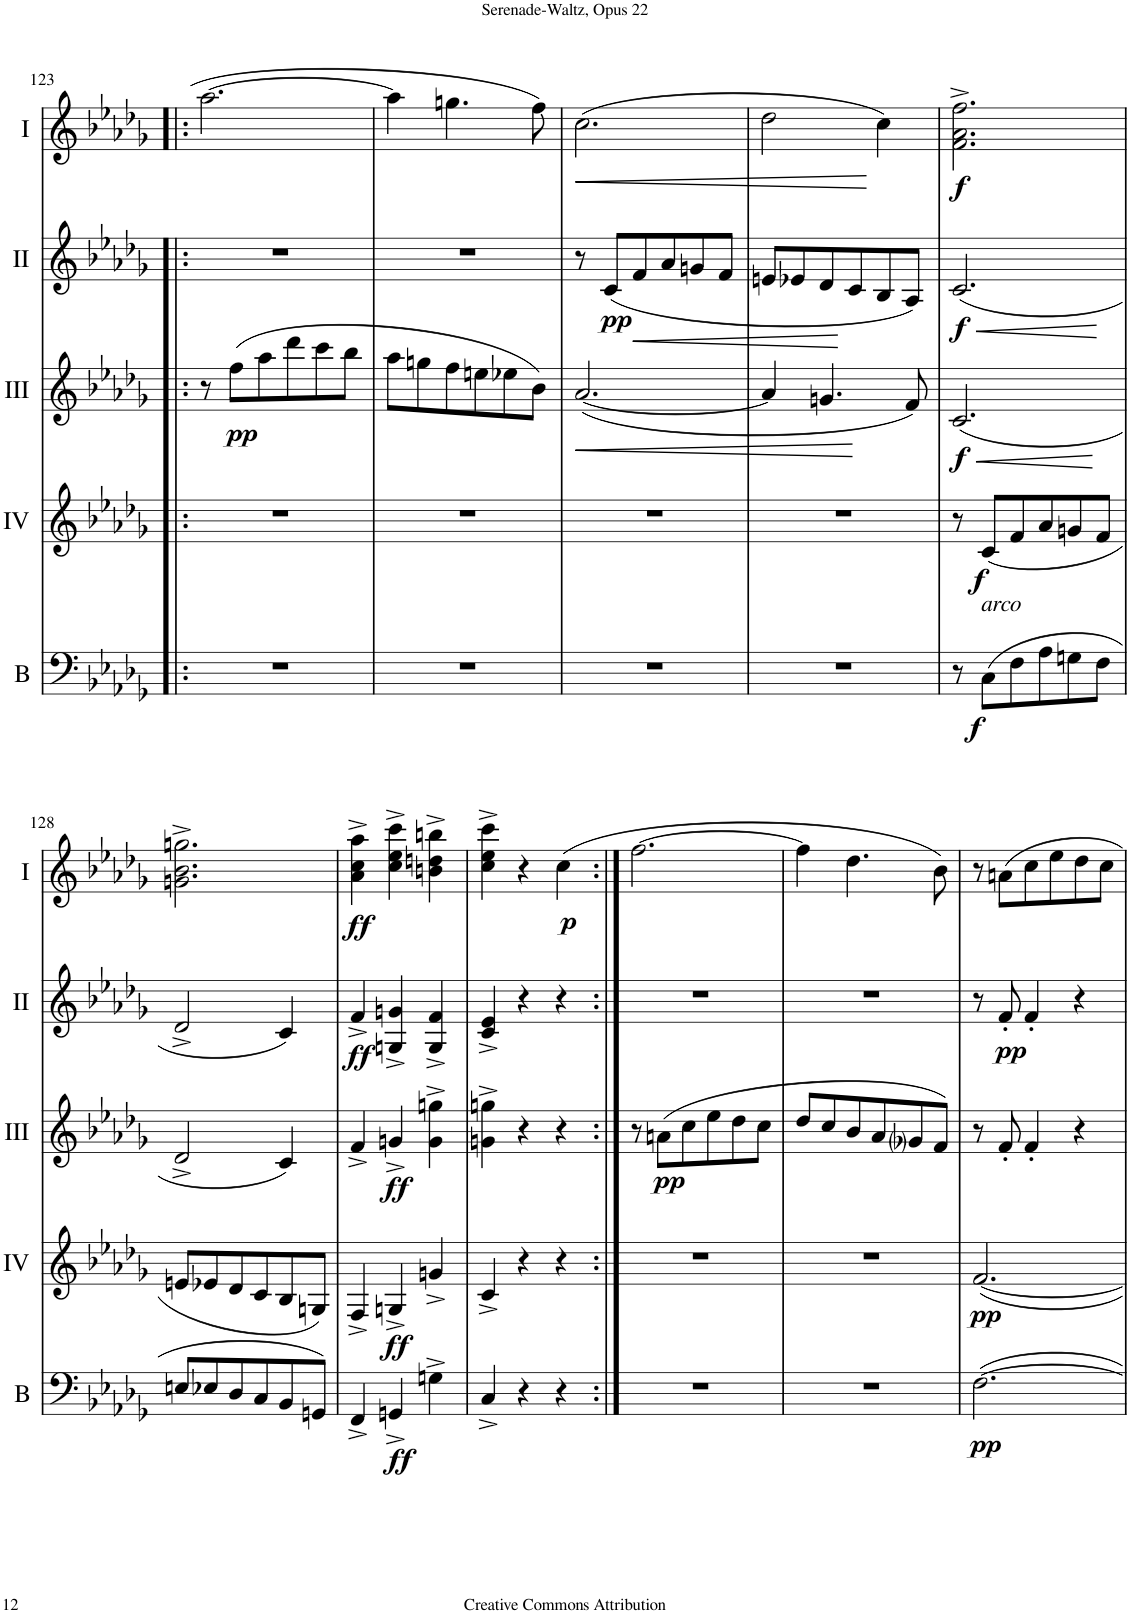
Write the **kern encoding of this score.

**kern	**dynam	**kern	**dynam	**kern	**dynam	**kern	**dynam	**kern	**dynam
*part5	*part5	*part4	*part4	*part3	*part3	*part2	*part2	*part1	*part1
*staff5	*staff5	*staff4	*staff4	*staff3	*staff3	*staff2	*staff2	*staff1	*staff1
*I"Bass	*	*I"Acc. 4	*	*I"Acc. 3	*	*I"Acc. 2	*	*I"Acc. 1	*
*I'B	*	*	*	*	*	*	*	*	*
!!LO:PB:g=z
*clefF4	*	*clefG2	*	*clefG2	*	*clefG2	*	*clefG2	*
*Trd7c12	*	*Trd7c12	*	*Trd7c12	*	*	*	*	*
*k[b-e-a-d-g-]	*	*k[b-e-a-d-g-]	*	*k[b-e-a-d-g-]	*	*k[b-e-a-d-g-]	*	*k[b-e-a-d-g-]	*
*M3/4	*	*M3/4	*	*M3/4	*	*M3/4	*	*M3/4	*
=123!|:	=123!|:	=123!|:	=123!|:	=123!|:	=123!|:	=123!|:	=123!|:	=123!|:	=123!|:
2.r	.	2.r	.	8r	.	2.r	.	[2.aa-\	.
!	!	!	!	!	!LO:DY:b	!	!	!	!
.	.	.	.	(8ff\L	pp	.	.	.	.
.	.	.	.	8aa-\	.	.	.	.	.
.	.	.	.	8ddd-\	.	.	.	.	.
.	.	.	.	8ccc\	.	.	.	.	.
.	.	.	.	8bb-\J	.	.	.	.	.
=124	=124	=124	=124	=124	=124	=124	=124	=124	=124
2.r	.	2.r	.	8aa-\L	.	2.r	.	4aa-\]	.
.	.	.	.	8ggn\	.	.	.	.	.
.	.	.	.	8ff\	.	.	.	4.ggn\	.
.	.	.	.	8een\	.	.	.	.	.
.	.	.	.	8ee-X\	.	.	.	.	.
.	.	.	.	8b-\J)	.	.	.	8ff\	.
=125	=125	=125	=125	=125	=125	=125	=125	=125	=125
!	!	!	!	!	!LO:HP:b	!	!	!	!LO:HP:b
2.r	.	2.r	.	([2.a-/	<	8r	.	(2.cc\	<
!	!	!	!	!	!	!	!LO:DY:b	!	!
.	.	.	.	.	.	(8c/L	pp	.	.
!	!	!	!	!	!	!	!LO:HP:b	!	!
.	.	.	.	.	.	8f/	<	.	.
.	.	.	.	.	.	8a-/	.	.	.
.	.	.	.	.	.	8gn/	.	.	.
.	.	.	.	.	.	8f/J	.	.	.
=126	=126	=126	=126	=126	=126	=126	=126	=126	=126
2.r	.	2.r	.	4a-/]	.	8en/L	.	2dd-\	.
.	.	.	.	.	.	8e-X/	.	.	.
.	.	.	.	4.gn/	.	8d-/	.	.	.
.	.	.	.	.	.	8c/	[	.	.
.	.	.	.	.	.	8B-/	.	4cc\)	[
.	.	.	.	8f/)	[	8A-/J)	.	.	.
=127	=127	=127	=127	=127	=127	=127	=127	=127	=127
!	!	!	!	!	!LO:HP:b	!	!LO:HP:b	!	!
!	!	!	!	!	!LO:DY:n=1:b	!	!LO:DY:n=1:b	!	!LO:DY:b
8r	.	8r	.	(2.c/	< f	(2.c/	< f	2.f\^ 2.a-\^ 2.ff\^	f
!LO:TX:a:i:t=arco	!	!	!	!	!	!	!	!	!
!	!LO:DY:b	!	!LO:DY:b	!	!	!	!	!	!
(8C\L	f	(8c/L	f	.	.	.	.	.	.
8F\	.	8f/	.	.	.	.	.	.	.
8A-\	.	8a-/	.	.	.	.	.	.	.
8Gn\	.	8gn/	.	.	.	.	.	.	.
8F\J	.	8f/J	.	.	.	.	.	.	.
.	.	.	.	.	[	.	[	.	.
!!LO:LB:g=z
=128	=128	=128	=128	=128	=128	=128	=128	=128	=128
8En/L	.	8en/L	.	2d-^/	.	2d-^/	.	2.gn\^ 2.b-\^ 2.ggn\^	.
8E-X/	.	8e-X/	.	.	.	.	.	.	.
8D-/	.	8d-/	.	.	.	.	.	.	.
8C/	.	8c/	.	.	.	.	.	.	.
8BB-/	.	8B-/	.	4c/)	.	4c/)	.	.	.
8GGn/J)	.	8Gn/J)	.	.	.	.	.	.	.
=129	=129	=129	=129	=129	=129	=129	=129	=129	=129
!	!	!	!	!	!	!	!LO:DY:b	!	!LO:DY:b
4FF^/	.	4F^/	.	4f^/	.	4f^/	ff	4a-\^ 4cc\^ 4aa-\^	ff
!	!LO:DY:b	!	!LO:DY:b	!	!LO:DY:b	!	!	!	!
4GGn^/	ff	4Gn^/	ff	4gn^/	ff	4Gn/^ 4gn/^	.	4cc\^ 4ee-\^ 4ccc\^	.
4Gn^\	.	4gn^/	.	4g\^ 4ggn\^	.	4G/^ 4f/^	.	4bn\^ 4ddn\^ 4bbn\^	.
=130	=130	=130	=130	=130	=130	=130	=130	=130	=130
4C^/	.	4c^/	.	4gn\^ 4ggn\^	.	4c/^ 4e-/^	.	4cc\^ 4ee-\^ 4ccc\^	.
4r	.	4r	.	4r	.	4r	.	4r	.
!	!	!	!	!	!	!	!	!	!LO:DY:b
4r	.	4r	.	4r	.	4r	.	(4cc\	p
=131:|!	=131:|!	=131:|!	=131:|!	=131:|!	=131:|!	=131:|!	=131:|!	=131:|!	=131:|!
2.r	.	2.r	.	8r	.	2.r	.	[2.ff\	.
!	!	!	!	!	!LO:DY:b	!	!	!	!
.	.	.	.	(8an\L	pp	.	.	.	.
.	.	.	.	8cc\	.	.	.	.	.
.	.	.	.	8ee-\	.	.	.	.	.
.	.	.	.	8dd-\	.	.	.	.	.
.	.	.	.	8cc\J	.	.	.	.	.
=132	=132	=132	=132	=132	=132	=132	=132	=132	=132
2.r	.	2.r	.	8dd-/L	.	2.r	.	4ff\]	.
.	.	.	.	8cc/	.	.	.	.	.
.	.	.	.	8b-/	.	.	.	4.dd-\	.
.	.	.	.	8a-/	.	.	.	.	.
.	.	.	.	8g-i/	.	.	.	.	.
.	.	.	.	8f/J)	.	.	.	8b-\)	.
=133	=133	=133	=133	=133	=133	=133	=133	=133	=133
!	!LO:DY:b	!	!LO:DY:b	!	!	!	!	!	!
[2.F\	pp	[2.f/	pp	8r	.	8r	.	8r	.
!	!	!	!	!	!	!	!LO:DY:b	!	!
.	.	.	.	8f'/	.	8f'/	pp	8an\L	.
.	.	.	.	4f'/	.	4f'/	.	8cc\	.
.	.	.	.	.	.	.	.	8ee-\	.
.	.	.	.	4r	.	4r	.	8dd-\	.
.	.	.	.	.	.	.	.	8cc\J	.
=	=	=	=	=	=	=	=	=	=
*-	*-	*-	*-	*-	*-	*-	*-	*-	*-
